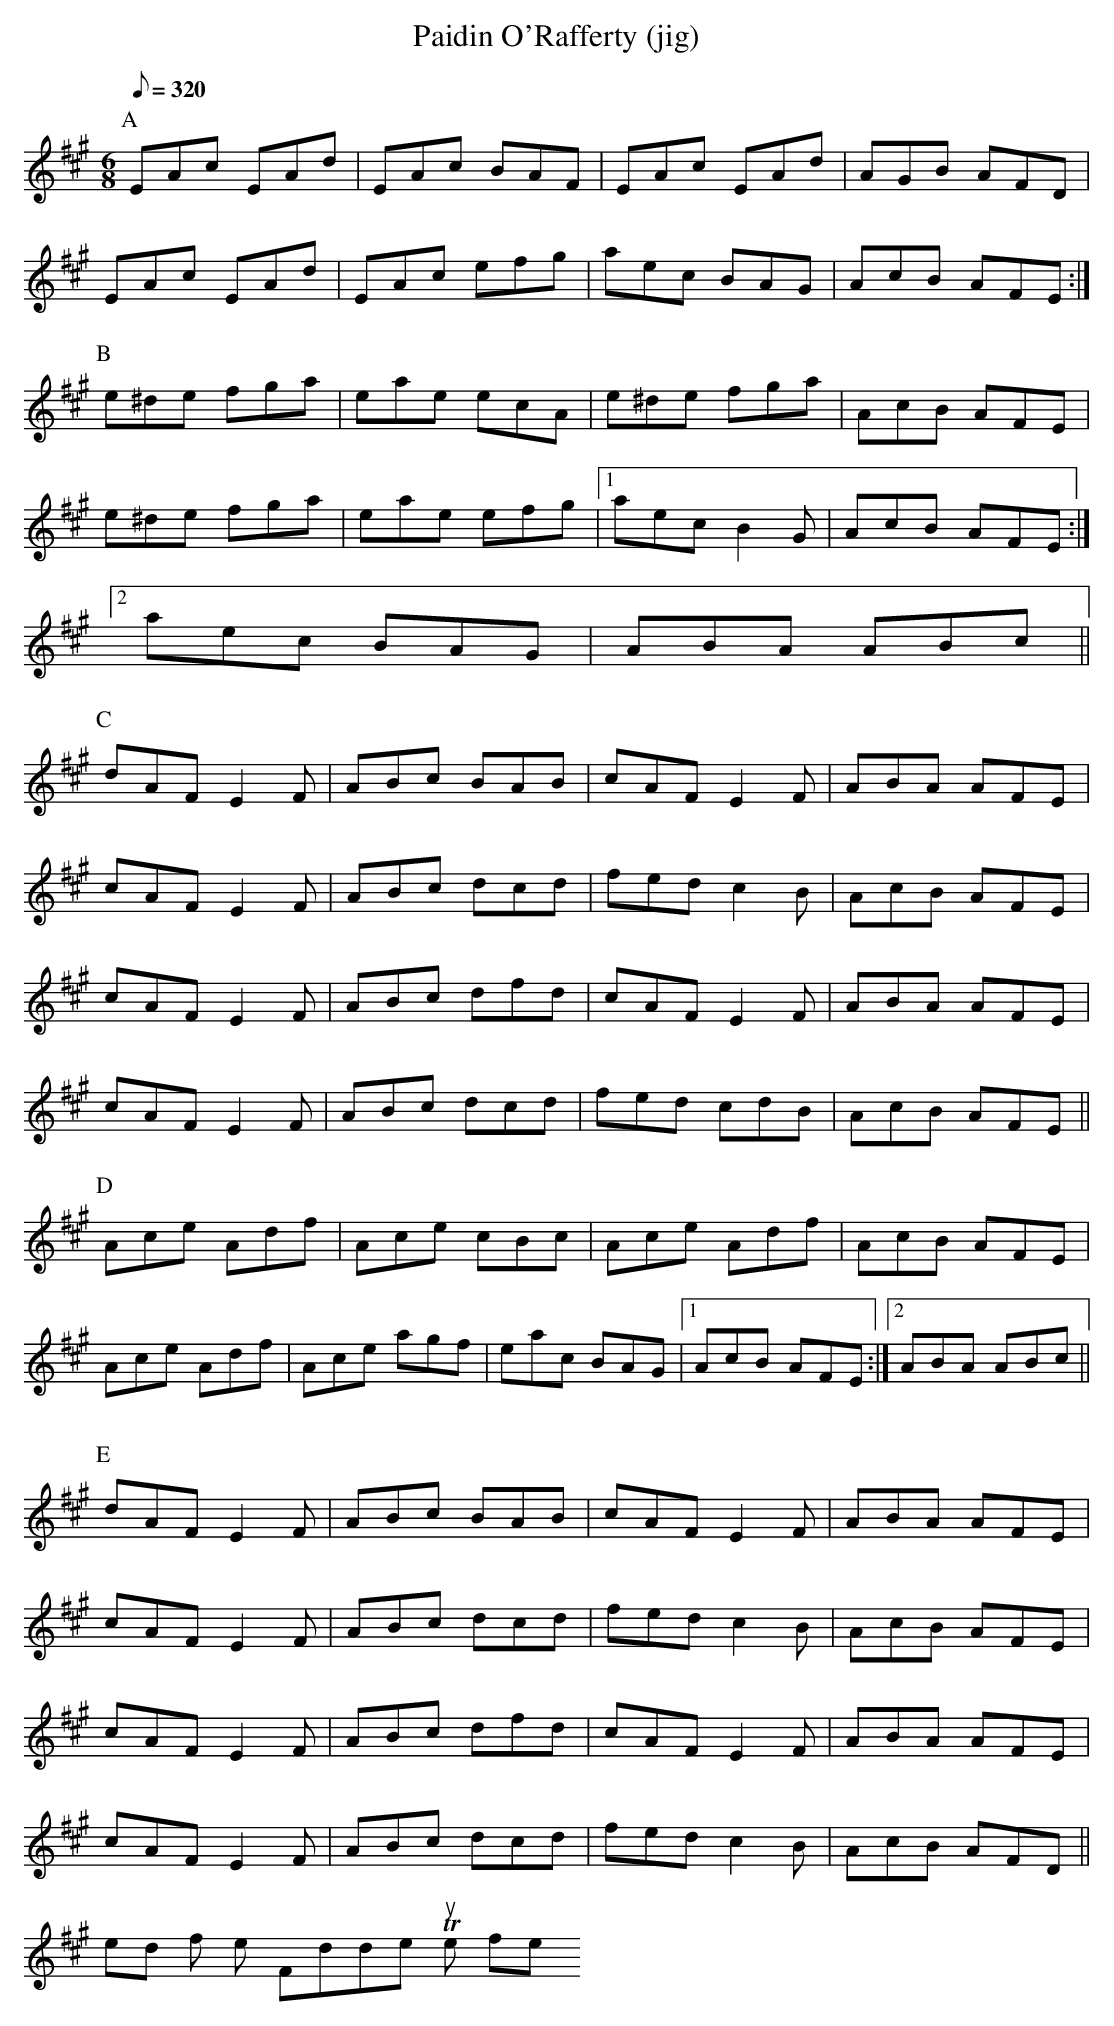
X:1
T:Paidin O'Rafferty (jig) % nf<bb
L:1/8
M:6/8
Q:320
K:A major
P:A
EAc EAd|EAc BAF|EAc EAd|AGB AFD|
EAc EAd|EAc efg|aec BAG|AcB AFE:|
P:B
e^de fga|eae ecA|e^de fga|AcB AFE|
e^de fga|eae efg|1 aec B2G|AcB AFE:|
[2 aec BAG|ABA ABc||
P:C
dAF E2F|ABc BAB|cAF E2F|ABA AFE|
cAF E2F|ABc dcd|fed c2B|AcB AFE|
cAF E2F|ABc dfd|cAF E2F|ABA AFE|
cAF E2F|ABc dcd|fed cdB|AcB AFE||
P:D
Ace Adf|Ace cBc|Ace Adf|AcB AFE|
Ace Adf|Ace agf|eac BAG|1 AcB AFE:|2 ABA ABc||
P:E
dAF E2F|ABc BAB|cAF E2F|ABA AFE|
cAF E2F|ABc dcd|fed c2B|AcB AFE|
cAF E2F|ABc dfd|cAF E2F|ABA AFE|
cAF E2F|ABc dcd|fed c2B|AcB AFD||
= = = = = end of Northern Fiddler Tunes file = = = = =
